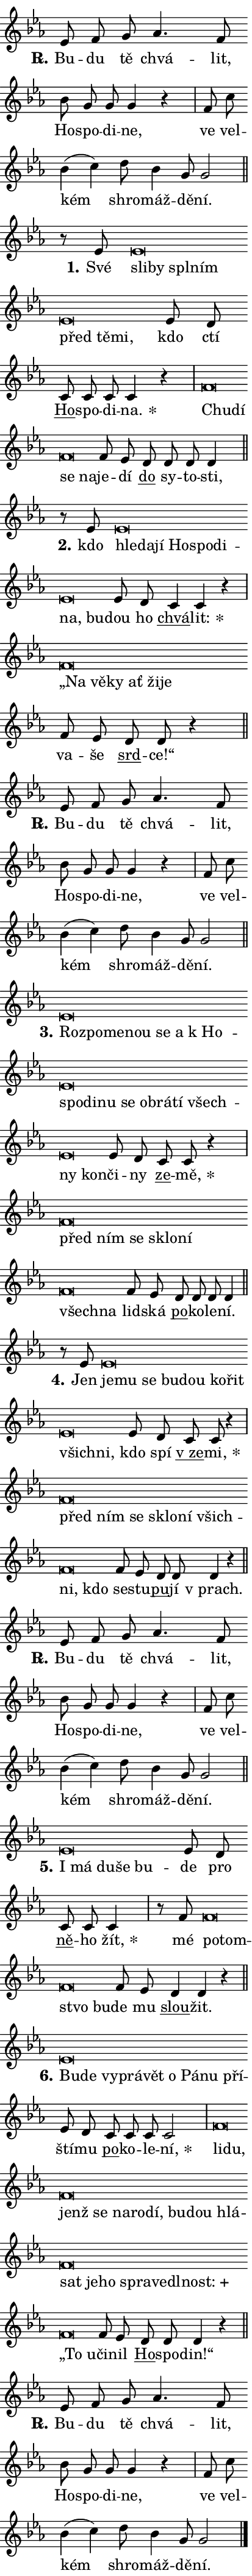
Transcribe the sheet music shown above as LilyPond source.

\version "2.24.0"
\header { tagline = "" }
\paper {
  indent = 0\cm
  top-margin = 0\cm
  right-margin = 0.13\cm % to fit lyric hyphens
  bottom-margin = 0\cm
  left-margin = 0\cm
  paper-width = 7\cm
  page-breaking = #ly:one-page-breaking
  system-system-spacing.basic-distance = #11
  score-system-spacing.basic-distance = #11
  ragged-last = ##f
}


%% Author: Thomas Morley
%% https://lists.gnu.org/archive/html/lilypond-user/2020-05/msg00002.html
#(define (line-position grob)
"Returns position of @var[grob} in current system:
   @code{'start}, if at first time-step
   @code{'end}, if at last time-step
   @code{'middle} otherwise
"
  (let* ((col (ly:item-get-column grob))
         (ln (ly:grob-object col 'left-neighbor))
         (rn (ly:grob-object col 'right-neighbor))
         (col-to-check-left (if (ly:grob? ln) ln col))
         (col-to-check-right (if (ly:grob? rn) rn col))
         (break-dir-left
           (and
             (ly:grob-property col-to-check-left 'non-musical #f)
             (ly:item-break-dir col-to-check-left)))
         (break-dir-right
           (and
             (ly:grob-property col-to-check-right 'non-musical #f)
             (ly:item-break-dir col-to-check-right))))
        (cond ((eqv? 1 break-dir-left) 'start)
              ((eqv? -1 break-dir-right) 'end)
              (else 'middle))))

#(define (tranparent-at-line-position vctor)
  (lambda (grob)
  "Relying on @code{line-position} select the relevant enry from @var{vctor}.
Used to determine transparency,"
    (case (line-position grob)
      ((end) (not (vector-ref vctor 0)))
      ((middle) (not (vector-ref vctor 1)))
      ((start) (not (vector-ref vctor 2))))))

noteHeadBreakVisibility =
#(define-music-function (break-visibility)(vector?)
"Makes @code{NoteHead}s transparent relying on @var{break-visibility}"
#{
  \override NoteHead.transparent =
    #(tranparent-at-line-position break-visibility)
#})

#(define delete-ledgers-for-transparent-note-heads
  (lambda (grob)
    "Reads whether a @code{NoteHead} is transparent.
If so this @code{NoteHead} is removed from @code{'note-heads} from
@var{grob}, which is supposed to be @code{LedgerLineSpanner}.
As a result ledgers are not printed for this @code{NoteHead}"
    (let* ((nhds-array (ly:grob-object grob 'note-heads))
           (nhds-list
             (if (ly:grob-array? nhds-array)
                 (ly:grob-array->list nhds-array)
                 '()))
           ;; Relies on the transparent-property being done before
           ;; Staff.LedgerLineSpanner.after-line-breaking is executed.
           ;; This is fragile ...
           (to-keep
             (remove
               (lambda (nhd)
                 (ly:grob-property nhd 'transparent #f))
               nhds-list)))
      ;; TODO find a better method to iterate over grob-arrays, similiar
      ;; to filter/remove etc for lists
      ;; For now rebuilt from scratch
      (set! (ly:grob-object grob 'note-heads)  '())
      (for-each
        (lambda (nhd)
          (ly:pointer-group-interface::add-grob grob 'note-heads nhd))
        to-keep))))

squashNotes = {
  \override NoteHead.X-extent = #'(-0.2 . 0.2)
  \override NoteHead.Y-extent = #'(-0.75 . 0)
  \override NoteHead.stencil =
    #(lambda (grob)
       (let ((pos (ly:grob-property grob 'staff-position)))
         (begin
           (if (< pos -7) (display "ERROR: Lower brevis then expected\n") (display "OK: Expected brevis position\n"))
           (if (<= pos -6) ly:text-interface::print ly:note-head::print))))
}
unSquashNotes = {
  \revert NoteHead.X-extent
  \revert NoteHead.Y-extent
  \revert NoteHead.stencil
}

hideNotes = \noteHeadBreakVisibility #begin-of-line-visible
unHideNotes = \noteHeadBreakVisibility #all-visible

% work-around for resetting accidentals
% https://lilypond.org/doc/v2.23/Documentation/notation/displaying-rhythms#unmetered-music
cadenzaMeasure = {
  \cadenzaOff
  \partial 1024 s1024
  \cadenzaOn
}

#(define-markup-command (accent layout props text) (markup?)
  "Underline accented syllable"
  (interpret-markup layout props
    #{\markup \override #'(offset . 4.3) \underline { #text }#}))

responsum = \markup \concat {
  "R" \hspace #-1.05 \path #0.1 #'((moveto 0 0.07) (lineto 0.9 0.8)) \hspace #0.05 "."
}

spaceSize = #0.6828661417322834 % exact space size for TeX Gyre Schola

\layout {
  \context {
    \Staff
    \remove "Time_signature_engraver"
    \override LedgerLineSpanner.after-line-breaking = #delete-ledgers-for-transparent-note-heads
  }
  \context {
    \Lyrics {
      \override LyricSpace.minimum-distance = \spaceSize
      \override LyricText.font-name = #"TeX Gyre Schola"
      \override LyricText.font-size = 1
      \override StanzaNumber.font-name = #"TeX Gyre Schola Bold"
      \override StanzaNumber.font-size = 1
    }
  }
  \context {
    \Score 
    \override NoteHead.text =
      #(lambda (grob) 
        (let ((pos (ly:grob-property grob 'staff-position)))
          #{\markup {
            \combine
              \halign #-0.55 \raise #(if (= pos -6) 0 0.5) \override #'(thickness . 2) \draw-line #'(3.2 . 0)
              \musicglyph "noteheads.sM1"
          }#}))
  }
}

% magnetic-lyrics.ily
%
%   written by
%     Jean Abou Samra <jean@abou-samra.fr>
%     Werner Lemberg <wl@gnu.org>
%
%   adapted by
%     Jiri Hon <jiri.hon@gmail.com>
%
% Version 2022-Apr-15

% https://www.mail-archive.com/lilypond-user@gnu.org/msg149350.html

#(define (Left_hyphen_pointer_engraver context)
   "Collect syllable-hyphen-syllable occurrences in lyrics and store
them in properties.  This engraver only looks to the left.  For
example, if the lyrics input is @code{foo -- bar}, it does the
following.

@itemize @bullet
@item
Set the @code{text} property of the @code{LyricHyphen} grob between
@q{foo} and @q{bar} to @code{foo}.

@item
Set the @code{left-hyphen} property of the @code{LyricText} grob with
text @q{foo} to the @code{LyricHyphen} grob between @q{foo} and
@q{bar}.
@end itemize

Use this auxiliary engraver in combination with the
@code{lyric-@/text::@/apply-@/magnetic-@/offset!} hook."
   (let ((hyphen #f)
         (text #f))
     (make-engraver
      (acknowledgers
       ((lyric-syllable-interface engraver grob source-engraver)
        (set! text grob)))
      (end-acknowledgers
       ((lyric-hyphen-interface engraver grob source-engraver)
        ;(when (not (grob::has-interface grob 'lyric-space-interface))
          (set! hyphen grob)));)
      ((stop-translation-timestep engraver)
       (when (and text hyphen)
         (ly:grob-set-object! text 'left-hyphen hyphen))
       (set! text #f)
       (set! hyphen #f)))))

#(define (lyric-text::apply-magnetic-offset! grob)
   "If the space between two syllables is less than the value in
property @code{LyricText@/.details@/.squash-threshold}, move the right
syllable to the left so that it gets concatenated with the left
syllable.

Use this function as a hook for
@code{LyricText@/.after-@/line-@/breaking} if the
@code{Left_@/hyphen_@/pointer_@/engraver} is active."
   (let ((hyphen (ly:grob-object grob 'left-hyphen #f)))
     (when hyphen
       (let ((left-text (ly:spanner-bound hyphen LEFT)))
         (when (grob::has-interface left-text 'lyric-syllable-interface)
           (let* ((common (ly:grob-common-refpoint grob left-text X))
                  (this-x-ext (ly:grob-extent grob common X))
                  (left-x-ext
                   (begin
                     ;; Trigger magnetism for left-text.
                     (ly:grob-property left-text 'after-line-breaking)
                     (ly:grob-extent left-text common X)))
                  ;; `delta` is the gap width between two syllables.
                  (delta (- (interval-start this-x-ext)
                            (interval-end left-x-ext)))
                  (details (ly:grob-property grob 'details))
                  (threshold (assoc-get 'squash-threshold details 0.2)))
             (when (< delta threshold)
               (let* (;; We have to manipulate the input text so that
                      ;; ligatures crossing syllable boundaries are not
                      ;; disabled.  For languages based on the Latin
                      ;; script this is essentially a beautification.
                      ;; However, for non-Western scripts it can be a
                      ;; necessity.
                      (lt (ly:grob-property left-text 'text))
                      (rt (ly:grob-property grob 'text))
                      (is-space (grob::has-interface hyphen 'lyric-space-interface))
                      (space (if is-space " " ""))
                      (extra-delta (if is-space spaceSize 0))
                      ;; Append new syllable.
                      (ltrt-space (if (and (string? lt) (string? rt))
                                (string-append lt space rt)
                                (make-concat-markup (list lt space rt))))
                      ;; Right-align `ltrt` to the right side.
                      (ltrt-space-markup (grob-interpret-markup
                               grob
                               (make-translate-markup
                                (cons (interval-length this-x-ext) 0)
                                (make-right-align-markup ltrt-space)))))
                 (begin
                   ;; Don't print `left-text`.
                   (ly:grob-set-property! left-text 'stencil #f)
                   ;; Set text and stencil (which holds all collected
                   ;; syllables so far) and shift it to the left.
                   (ly:grob-set-property! grob 'text ltrt-space)
                   (ly:grob-set-property! grob 'stencil ltrt-space-markup)
                   (ly:grob-translate-axis! grob (- (- delta extra-delta)) X))))))))))


#(define (lyric-hyphen::displace-bounds-first grob)
   ;; Make very sure this callback isn't triggered too early.
   (let ((left (ly:spanner-bound grob LEFT))
         (right (ly:spanner-bound grob RIGHT)))
     (ly:grob-property left 'after-line-breaking)
     (ly:grob-property right 'after-line-breaking)
     (ly:lyric-hyphen::print grob)))

squashThreshold = #0.4

\layout {
  \context {
    \Lyrics
    \consists #Left_hyphen_pointer_engraver
    \override LyricText.after-line-breaking =
      #lyric-text::apply-magnetic-offset!
    \override LyricHyphen.stencil = #lyric-hyphen::displace-bounds-first
    \override LyricText.details.squash-threshold = \squashThreshold
    \override LyricHyphen.minimum-distance = 0
    \override LyricHyphen.minimum-length = \squashThreshold
  }
}

squashText = \override LyricText.details.squash-threshold = 9999
unSquashText = \override LyricText.details.squash-threshold = \squashThreshold

leftText = \override LyricText.self-alignment-X = #LEFT
unLeftText = \revert LyricText.self-alignment-X

starOffset = #(lambda (grob) 
                (let ((x_offset (ly:self-alignment-interface::aligned-on-x-parent grob)))
                  (if (= x_offset 0) 0 (+ x_offset 1.2))))

star = #(define-music-function (syllable)(string?)
"Append star separator at the end of a syllable"
#{
  \once \override LyricText.X-offset = #starOffset
  \lyricmode { \markup {
    #syllable
    \override #'((font-name . "TeX Gyre Schola Bold")) \hspace #0.2 \lower #0.65 \larger "*"
  } }
#})

starAccent = #(define-music-function (syllable)(string?)
"Append star separator at the end of a syllable and make accent"
#{
  \once \override LyricText.X-offset = #starOffset
  \lyricmode { \markup {
    \accent #syllable
    \override #'((font-name . "TeX Gyre Schola Bold")) \hspace #0.2 \lower #0.65 \larger "*"
  } }
#})

breath = #(define-music-function (syllable)(string?)
"Append breathing indicator at the end of a syllable"
#{
  \lyricmode { \markup { #syllable "+" } }
#})

optionalBreath = #(define-music-function (syllable)(string?)
"Append optional breathing indicator at the end of a syllable"
#{
  \lyricmode { \markup { #syllable "(+)" } }
#})


\score {
    <<
        \new Voice = "melody" { \cadenzaOn \key es \major \relative { es'8 f g as4. f8 \bar "" bes g g g4 r \cadenzaMeasure \bar "|" f8 c' \bar "" bes4( c) \bar "" d8 bes4 g8 g2 \cadenzaMeasure \bar "||" \break } }
        \new Lyrics \lyricsto "melody" { \lyricmode { \set stanza = \responsum
Bu -- du tě chvá -- lit, Ho -- spo -- di -- ne, ve vel -- kém shro -- máž -- dě -- ní. } }
    >>
    \layout {}
}

\score {
    <<
        \new Voice = "melody" { \cadenzaOn \key es \major \relative { r8 es'8 \squashNotes es\breve*1/16 \hideNotes \breve*1/16 \bar "" \breve*1/16 \bar "" \breve*1/16 \bar "" \breve*1/16 \bar "" \breve*1/16 \breve*1/16 \bar "" \unHideNotes \unSquashNotes es8 d \bar "" c c c c4 r \cadenzaMeasure \bar "|" \squashNotes f\breve*1/16 \hideNotes \breve*1/16 \bar "" \breve*1/16 \breve*1/16 \bar "" \unHideNotes \unSquashNotes f8 es \bar "" d d d d4 \cadenzaMeasure \bar "||" \break } }
        \new Lyrics \lyricsto "melody" { \lyricmode { \set stanza = "1."
Své \leftText sli -- \squashText by spl -- ním před tě -- mi, \unLeftText \unSquashText kdo ctí \markup \accent Ho -- spo -- di -- \star na. \leftText Chu -- \squashText dí se na -- \unLeftText \unSquashText je -- dí \markup \accent do sy -- to -- sti, } }
    >>
    \layout {}
}

\score {
    <<
        \new Voice = "melody" { \cadenzaOn \key es \major \relative { r8 es'8 \squashNotes es\breve*1/16 \hideNotes \breve*1/16 \bar "" \breve*1/16 \bar "" \breve*1/16 \bar "" \breve*1/16 \bar "" \breve*1/16 \bar "" \breve*1/16 \breve*1/16 \bar "" \unHideNotes \unSquashNotes es8 d \bar "" c4 c r \cadenzaMeasure \bar "|" \squashNotes f\breve*1/16 \hideNotes \breve*1/16 \bar "" \breve*1/16 \bar "" \breve*1/16 \bar "" \breve*1/16 \breve*1/16 \bar "" \unHideNotes \unSquashNotes f8 es \bar "" d8 d r4 \cadenzaMeasure \bar "||" \break } }
        \new Lyrics \lyricsto "melody" { \lyricmode { \set stanza = "2."
kdo \leftText hle -- \squashText da -- jí Ho -- spo -- di -- na, bu -- \unLeftText \unSquashText dou ho \markup \accent chvá -- \star lit: \leftText „Na \squashText vě -- ky ať ži -- je \unLeftText \unSquashText va -- še \markup \accent srd -- ce!“ } }
    >>
    \layout {}
}

\score {
    <<
        \new Voice = "melody" { \cadenzaOn \key es \major \relative { es'8 f g as4. f8 \bar "" bes g g g4 r \cadenzaMeasure \bar "|" f8 c' \bar "" bes4( c) \bar "" d8 bes4 g8 g2 \cadenzaMeasure \bar "||" \break } }
        \new Lyrics \lyricsto "melody" { \lyricmode { \set stanza = \responsum
Bu -- du tě chvá -- lit, Ho -- spo -- di -- ne, ve vel -- kém shro -- máž -- dě -- ní. } }
    >>
    \layout {}
}

\score {
    <<
        \new Voice = "melody" { \cadenzaOn \key es \major \relative { \squashNotes es'\breve*1/16 \hideNotes \breve*1/16 \bar "" \breve*1/16 \bar "" \breve*1/16 \bar "" \breve*1/16 \bar "" \breve*1/16 \bar "" \breve*1/16 \bar "" \breve*1/16 \bar "" \breve*1/16 \bar "" \breve*1/16 \bar "" \breve*1/16 \bar "" \breve*1/16 \bar "" \breve*1/16 \bar "" \breve*1/16 \bar "" \breve*1/16 \bar "" \breve*1/16 \breve*1/16 \bar "" \unHideNotes \unSquashNotes es8 d \bar "" c8 c r4 \cadenzaMeasure \bar "|" \squashNotes f\breve*1/16 \hideNotes \breve*1/16 \bar "" \breve*1/16 \bar "" \breve*1/16 \bar "" \breve*1/16 \bar "" \breve*1/16 \breve*1/16 \bar "" \unHideNotes \unSquashNotes f8 es \bar "" d d d d4 \cadenzaMeasure \bar "||" \break } }
        \new Lyrics \lyricsto "melody" { \lyricmode { \set stanza = "3."
\leftText Roz -- \squashText po -- me -- nou se a "k Ho" -- spo -- di -- nu se ob -- rá -- tí všech -- ny kon -- \unLeftText \unSquashText či -- ny \markup \accent ze -- \star mě, \leftText před \squashText ním se sklo -- ní všech -- na \unLeftText \unSquashText lid -- ská \markup \accent po -- ko -- le -- ní. } }
    >>
    \layout {}
}

\score {
    <<
        \new Voice = "melody" { \cadenzaOn \key es \major \relative { r8 es'8 \squashNotes es\breve*1/16 \hideNotes \breve*1/16 \bar "" \breve*1/16 \bar "" \breve*1/16 \bar "" \breve*1/16 \bar "" \breve*1/16 \bar "" \breve*1/16 \bar "" \breve*1/16 \breve*1/16 \bar "" \unHideNotes \unSquashNotes es8 d \bar "" c8 c r4 \cadenzaMeasure \bar "|" \squashNotes f\breve*1/16 \hideNotes \breve*1/16 \bar "" \breve*1/16 \bar "" \breve*1/16 \bar "" \breve*1/16 \bar "" \breve*1/16 \bar "" \breve*1/16 \breve*1/16 \bar "" \unHideNotes \unSquashNotes f8 es \bar "" d d d4 r \cadenzaMeasure \bar "||" \break } }
        \new Lyrics \lyricsto "melody" { \lyricmode { \set stanza = "4."
Jen \leftText je -- \squashText mu se bu -- dou ko -- řit všich -- ni, \unLeftText \unSquashText kdo spí \markup \accent "v ze" -- \star mi, \leftText před \squashText ním se sklo -- ní všich -- ni, kdo \unLeftText \unSquashText se -- stu -- \markup \accent pu -- jí "v prach." } }
    >>
    \layout {}
}

\score {
    <<
        \new Voice = "melody" { \cadenzaOn \key es \major \relative { es'8 f g as4. f8 \bar "" bes g g g4 r \cadenzaMeasure \bar "|" f8 c' \bar "" bes4( c) \bar "" d8 bes4 g8 g2 \cadenzaMeasure \bar "||" \break } }
        \new Lyrics \lyricsto "melody" { \lyricmode { \set stanza = \responsum
Bu -- du tě chvá -- lit, Ho -- spo -- di -- ne, ve vel -- kém shro -- máž -- dě -- ní. } }
    >>
    \layout {}
}

\score {
    <<
        \new Voice = "melody" { \cadenzaOn \key es \major \relative { \squashNotes es'\breve*1/16 \hideNotes \breve*1/16 \bar "" \breve*1/16 \bar "" \breve*1/16 \breve*1/16 \bar "" \unHideNotes \unSquashNotes es8 d \bar "" c c c4 \cadenzaMeasure \bar "|" r8 f8 \squashNotes f\breve*1/16 \hideNotes \breve*1/16 \bar "" \breve*1/16 \breve*1/16 \bar "" \unHideNotes \unSquashNotes f8 es \bar "" d4 d r \cadenzaMeasure \bar "||" \break } }
        \new Lyrics \lyricsto "melody" { \lyricmode { \set stanza = "5."
\leftText I \squashText má du -- še bu -- \unLeftText \unSquashText de pro \markup \accent ně -- ho \star žít, mé \leftText po -- \squashText tom -- stvo bu -- \unLeftText \unSquashText de mu \markup \accent slou -- žit. } }
    >>
    \layout {}
}

\score {
    <<
        \new Voice = "melody" { \cadenzaOn \key es \major \relative { \squashNotes es'\breve*1/16 \hideNotes \breve*1/16 \bar "" \breve*1/16 \bar "" \breve*1/16 \bar "" \breve*1/16 \bar "" \breve*1/16 \bar "" \breve*1/16 \bar "" \breve*1/16 \breve*1/16 \bar "" \unHideNotes \unSquashNotes es8 d \bar "" c c c c2 \cadenzaMeasure \bar "|" \squashNotes f\breve*1/16 \hideNotes \breve*1/16 \bar "" \breve*1/16 \bar "" \breve*1/16 \bar "" \breve*1/16 \bar "" \breve*1/16 \bar "" \breve*1/16 \bar "" \breve*1/16 \bar "" \breve*1/16 \bar "" \breve*1/16 \bar "" \breve*1/16 \bar "" \breve*1/16 \bar "" \breve*1/16 \bar "" \breve*1/16 \bar "" \breve*1/16 \bar "" \breve*1/16 \bar "" \breve*1/16 \bar "" \breve*1/16 \breve*1/16 \bar "" \unHideNotes \unSquashNotes f8 es \bar "" d d d4 r \cadenzaMeasure \bar "||" \break } }
        \new Lyrics \lyricsto "melody" { \lyricmode { \set stanza = "6."
\leftText Bu -- \squashText de vy -- prá -- vět o Pá -- nu pří -- \unLeftText \unSquashText ští -- mu \markup \accent po -- ko -- le -- \star ní, \leftText li -- \squashText du, jenž se na -- ro -- dí, bu -- dou hlá -- sat je -- ho spra -- ve -- dl -- \breath "nost:" „To u -- \unLeftText \unSquashText či -- nil \markup \accent Ho -- spo -- din!“ } }
    >>
    \layout {}
}

\score {
    <<
        \new Voice = "melody" { \cadenzaOn \key es \major \relative { es'8 f g as4. f8 \bar "" bes g g g4 r \cadenzaMeasure \bar "|" f8 c' \bar "" bes4( c) \bar "" d8 bes4 g8 g2 \cadenzaMeasure \bar "||" \break } \bar "|." }
        \new Lyrics \lyricsto "melody" { \lyricmode { \set stanza = \responsum
Bu -- du tě chvá -- lit, Ho -- spo -- di -- ne, ve vel -- kém shro -- máž -- dě -- ní. } }
    >>
    \layout {}
}
